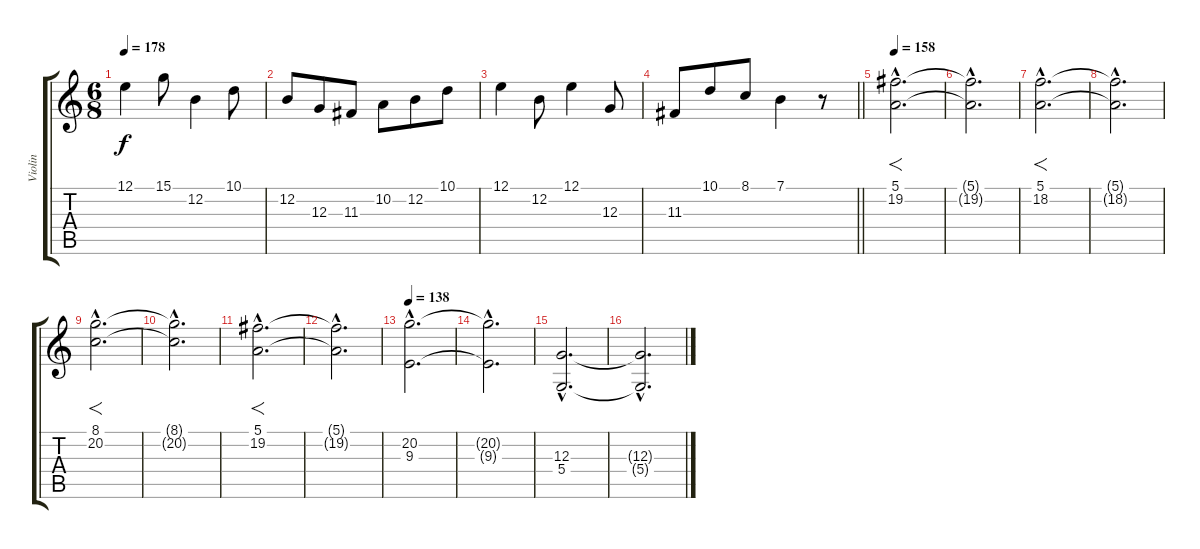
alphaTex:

\track ("Violin" "Violin") {instrument violin}
\staff {score tabs}
\tuning (E4 B3 G3 D3 A2 E2) {hide}
\ts (6 8)
\tempo 178
\clef g2
\ks c
12.1.4{dy f} 15.1.8 12.2.4 10.1.8 |
12.2.8 12.3.8 11.3.8 10.2.8 12.2.8 10.1.8 |
12.1.4 12.2.8 12.1.4 12.3.8 |
\barLineRight lightlight
11.3.8 10.1.8 8.1.8 7.1.4 r.8 |
\tempo 158
(5.1{hac} 19.2{hac}).2{f d} |
(5.1{hac t} 19.2{hac t}).2{d} |
(5.1{hac} 18.2{hac}).2{f d} |
(5.1{hac t} 18.2{hac t}).2{d} |
(8.1{hac} 20.2{hac}).2{f d} |
(8.1{hac t} 20.2{hac t}).2{d} |
(5.1{hac} 19.2{hac}).2{f d} |
(5.1{hac t} 19.2{hac t}).2{d} |
\tempo 138
(20.2{hac} 9.3{hac}).2{d volume 6} |
(20.2{hac t} 9.3{hac t}).2{d} |
(12.3{hac} 5.4{hac}).2{d} |
(12.3{hac t} 5.4{hac t}).2{d}
